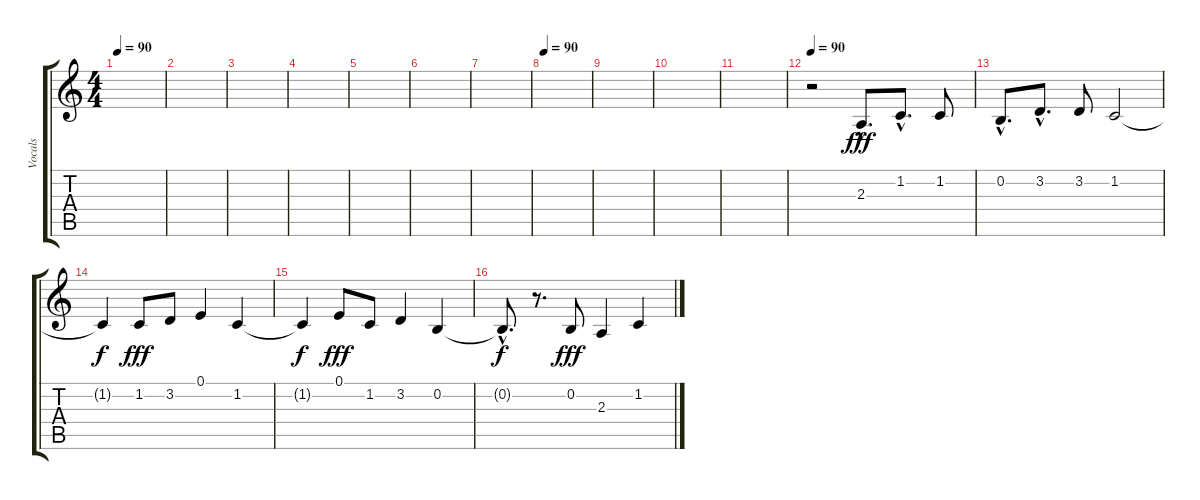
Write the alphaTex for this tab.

\track ("Vocals" "Vocals") {instrument lead3calliope}
\staff {score tabs}
\tuning (E4 B3 G3 D3 A2 E2) {hide}
\ts (4 4)
\tempo 90
\clef g2
\ks c
|
|
|
|
|
|
|
\tempo 90
|
|
|
|
\tempo 90
r.2 2.3{hac}.8{d dy fff} 1.2{hac}.8{d} 1.2.8 |
0.2{hac}.8{d} 3.2{hac}.8{d} 3.2.8 1.2.2 |
1.2{t}.4{dy f} 1.2.8{dy fff} 3.2.8 0.1.4 1.2.4 |
1.2{t}.4{dy f} 0.1.8{dy fff} 1.2.8 3.2.4 0.2.4 |
0.2{hac t}.8{d dy f} r.8{d} 0.2.8{dy fff} 2.3.4 1.2.4
